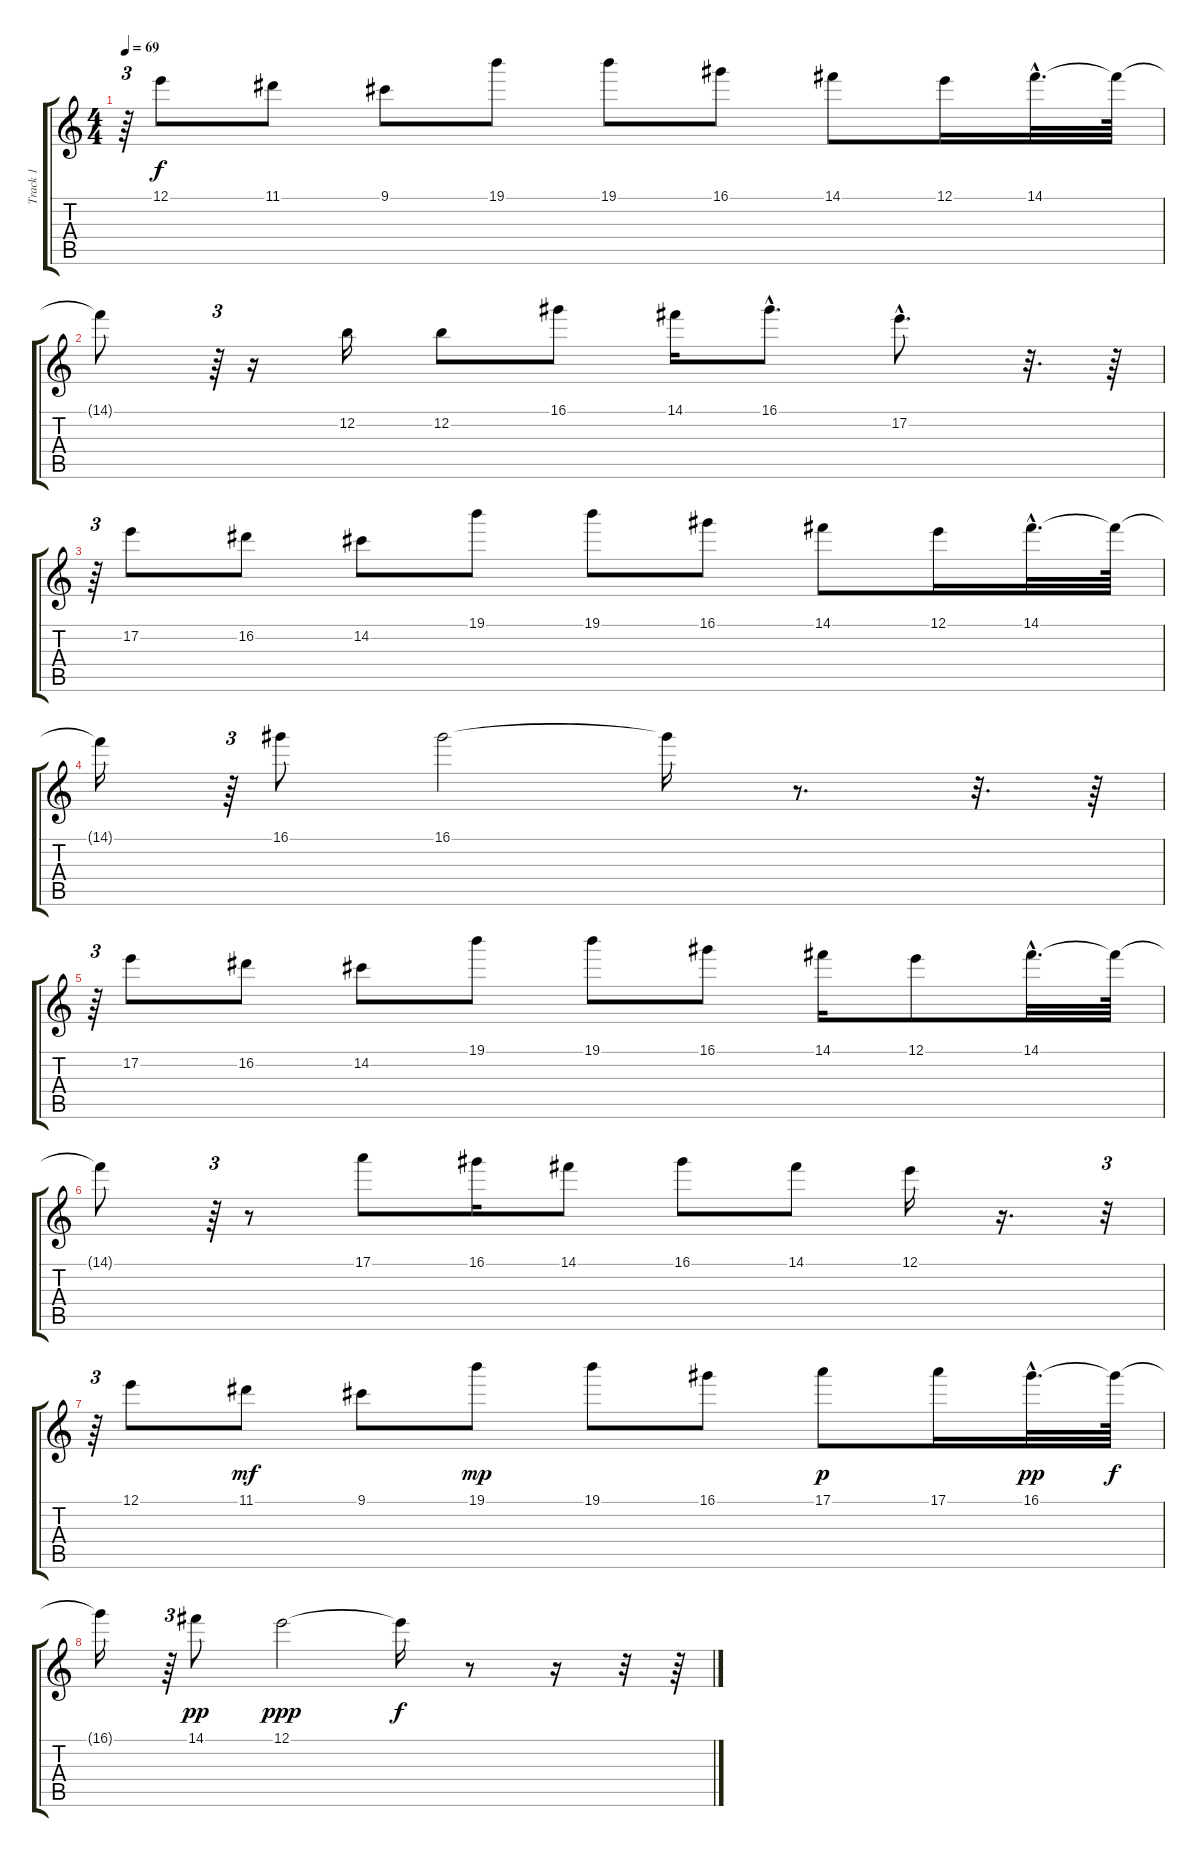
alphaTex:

\track ("Track 1" "Track 1") {instrument overdrivenguitar}
\staff {score tabs}
\tuning (E4 B3 G3 D3 A2 E2) {hide}
\ts (4 4)
\tempo 69
\clef g2
\ks c
r.64{tu (3 2) dy f} 12.1.8 11.1.8 9.1.8 19.1.8 19.1.8 16.1.8 14.1.8 12.1.16 14.1{hac}.32{d} 14.1{t}.64 |
14.1{t}.8 r.64{tu (3 2)} r.16 12.2.16 12.2.8 16.1.8 14.1.16 16.1{hac}.8{d} 17.2{hac}.8{d} r.32{d} r.64 |
r.64{tu (3 2)} 17.2.8 16.2.8 14.2.8 19.1.8 19.1.8 16.1.8 14.1.8 12.1.16 14.1{hac}.32{d} 14.1{t}.64 |
14.1{t}.16 r.64{tu (3 2)} 16.1.8 16.1.2 16.1{t}.16 r.8{d} r.32{d} r.64 |
r.64{tu (3 2)} 17.2.8 16.2.8 14.2.8 19.1.8 19.1.8 16.1.8 14.1.16 12.1.8 14.1{hac}.32{d} 14.1{t}.64 |
14.1{t}.8 r.64{tu (3 2)} r.8 17.1.8 16.1.16 14.1.8 16.1.8 14.1.8 12.1.16 r.16{d} r.32{tu (3 2)} |
r.64{tu (3 2)} 12.1.8 11.1.8{dy mf} 9.1.8 19.1.8{dy mp} 19.1.8 16.1.8 17.1.8{dy p} 17.1.16 16.1{hac}.32{d dy pp} 16.1{t}.64{dy f} |
16.1{t}.16 r.64{tu (3 2)} 14.1.8{dy pp} 12.1.2{dy ppp} 12.1{t}.16{dy f} r.8 r.16 r.32 r.64
